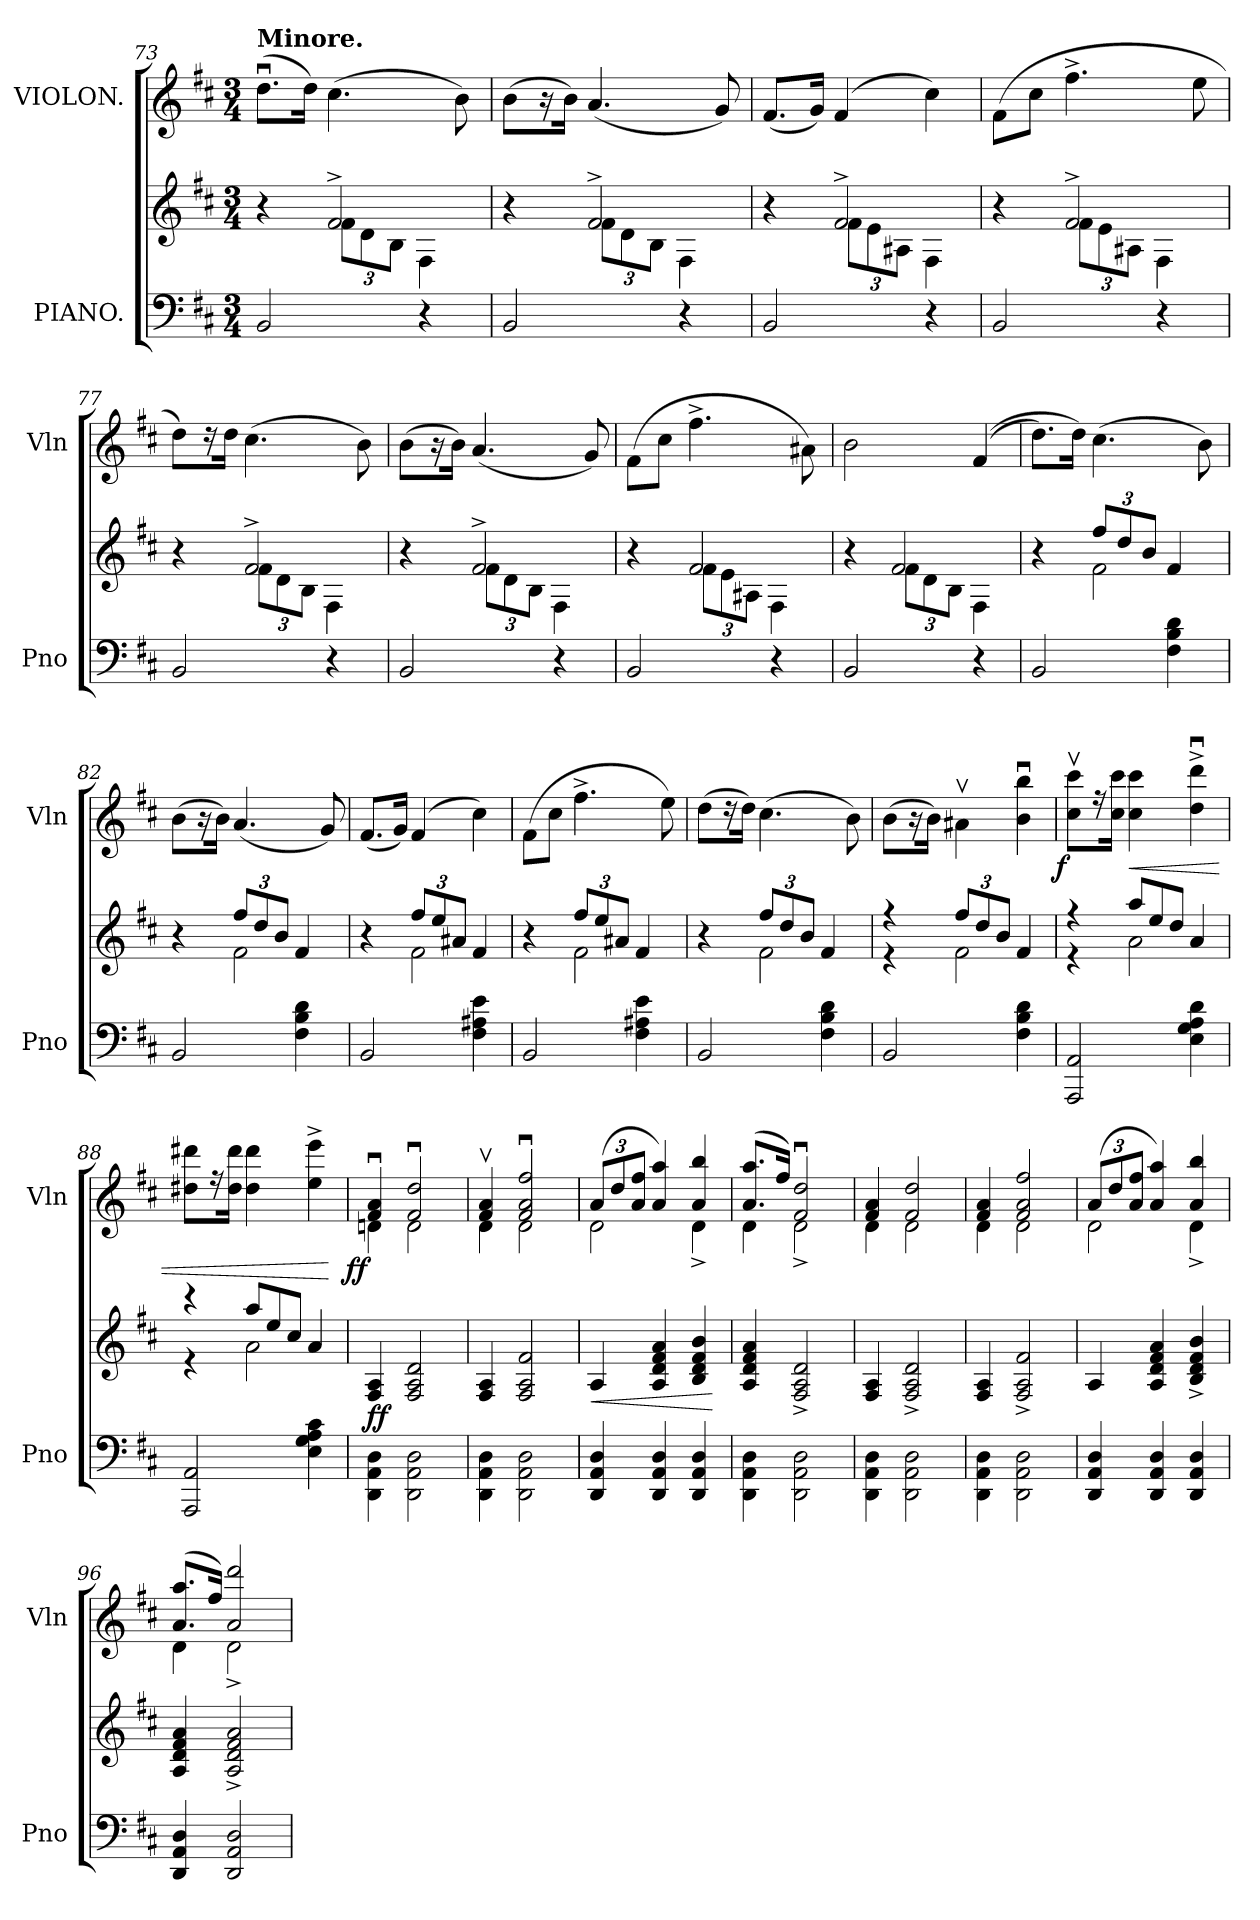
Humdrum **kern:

**kern	**kern	**dynam	**kern	**dynam
*part2	*part2	*part2	*part1	*part1
*staff3	*staff2	*staff2/3	*staff1	*staff1
*I"PIANO.	*	*	*I"VIOLON.	*
*I'Pno	*	*	*I'Vln	*
*clefF4	*clefG2	*	*clefG2	*
*k[f#c#]	*k[f#c#]	*	*k[f#c#]	*
*D:	*D:	*	*D:	*
*M3/4	*M3/4	*	*M3/4	*
=73	=73	=73	=73	=73
*	*^	*	*	*
!	!	!	!	!LO:TX:a:B:t=Minore.	!
2BB/	4r	4ryy	.	(8.ddu\L	.
.	.	.	.	16dd\Jk)	.
.	2f#^/	12f#\L	.	(4.cc#\	.
.	.	12d\	.	.	.
.	.	12B\J	.	.	.
4r	.	4F#\	.	.	.
.	.	.	.	8b\)	.
=74	=74	=74	=74	=74	=74
2BB/	4r	4ryy	.	(8b\L	.
.	.	.	.	16r	.
.	.	.	.	16b\Jk)	.
.	2f#^/	12f#\L	.	(4.a/	.
.	.	12d\	.	.	.
.	.	12B\J	.	.	.
4r	.	4F#\	.	.	.
.	.	.	.	8g/)	.
=75	=75	=75	=75	=75	=75
2BB/	4r	4ryy	.	(8.f#/L	.
.	.	.	.	16g/Jk)	.
.	2f#^/	12f#\L	.	(4f#/	.
.	.	12e\	.	.	.
.	.	12A#X\J	.	.	.
4r	.	4F#\	.	4cc#\)	.
=76	=76	=76	=76	=76	=76
2BB/	4r	4ryy	.	(8f#\L	.
.	.	.	.	8cc#\J	.
.	2f#^/	12f#\L	.	4.ff#^<\	.
.	.	12e\	.	.	.
.	.	12A#X\J	.	.	.
4r	.	4F#\	.	.	.
.	.	.	.	8ee\	.
=77	=77	=77	=77	=77	=77
2BB/	4r	4ryy	.	8dd\L)	.
.	.	.	.	16r	.
.	.	.	.	16dd\Jk	.
.	2f#^/	12f#\L	.	(4.cc#\	.
.	.	12d\	.	.	.
.	.	12B\J	.	.	.
4r	.	4F#\	.	.	.
.	.	.	.	8b\)	.
=78	=78	=78	=78	=78	=78
2BB/	4r	4ryy	.	(8b\L	.
.	.	.	.	16r	.
.	.	.	.	16b\Jk)	.
.	2f#^/	12f#\L	.	(4.a/	.
.	.	12d\	.	.	.
.	.	12B\J	.	.	.
4r	.	4F#\	.	.	.
.	.	.	.	8g/)	.
=79	=79	=79	=79	=79	=79
2BB/	4r	4ryy	.	(8f#\L	.
.	.	.	.	8cc#\J	.
.	2f#/	12f#\L	.	4.ff#^<\	.
.	.	12e\	.	.	.
.	.	12A#X\J	.	.	.
4r	.	4F#\	.	.	.
.	.	.	.	8a#X\)	.
=80	=80	=80	=80	=80	=80
2BB/	4r	4ryy	.	2b\	.
.	2f#/	12f#\L	.	.	.
.	.	12d\	.	.	.
.	.	12B\J	.	.	.
4r	.	4F#\	.	((4f#/	.
=81	=81	=81	=81	=81	=81
2BB/	4r	4ryy	.	8.dd\L)	.
.	.	.	.	16dd\Jk)	.
.	12ff#/L	2f#\	.	(4.cc#\	.
.	12dd/	.	.	.	.
.	12b/J	.	.	.	.
4F#\ 4B\ 4d\	4f#/	.	.	.	.
.	.	.	.	8b\)	.
=82	=82	=82	=82	=82	=82
2BB/	4r	4ryy	.	(8b\L	.
.	.	.	.	16r	.
.	.	.	.	16b\Jk)	.
.	12ff#/L	2f#\	.	(4.a/	.
.	12dd/	.	.	.	.
.	12b/J	.	.	.	.
4F#\ 4B\ 4d\	4f#/	.	.	.	.
.	.	.	.	8g/)	.
=83	=83	=83	=83	=83	=83
2BB/	4r	4ryy	.	(8.f#/L	.
.	.	.	.	16g/Jk)	.
.	12ff#/L	2f#\	.	(4f#/	.
.	12ee/	.	.	.	.
.	12a#X/J	.	.	.	.
4F#\ 4A#X\ 4e\	4f#/	.	.	4cc#\)	.
=84	=84	=84	=84	=84	=84
2BB/	4r	4ryy	.	(8f#\L	.
.	.	.	.	8cc#\J	.
.	12ff#/L	2f#\	.	4.ff#^<\	.
.	12ee/	.	.	.	.
.	12a#X/J	.	.	.	.
4F#\ 4A#X\ 4e\	4f#/	.	.	.	.
.	.	.	.	8ee\)	.
=85	=85	=85	=85	=85	=85
2BB/	4r	4ryy	.	(8dd\L	.
.	.	.	.	16r	.
.	.	.	.	16dd\Jk)	.
.	12ff#/L	2f#\	.	(4.cc#\	.
.	12dd/	.	.	.	.
.	12b/J	.	.	.	.
4F#\ 4B\ 4d\	4f#/	.	.	.	.
.	.	.	.	8b\)	.
=86	=86	=86	=86	=86	=86
2BB/	4r	4r	.	(8b\L	.
.	.	.	.	16r	.
.	.	.	.	16b\Jk)	.
.	12ff#/L	2f#\	.	4a#Xv\	.
.	12dd/	.	.	.	.
.	12b/J	.	.	.	.
4F#\ 4B\ 4d\	4f#/	.	.	4bu\ 4bbu\	.
=87	=87	=87	=87	=87	=87
!	!	!	!	!	!LO:DY:rj
2AAA/ 2AA/	4r	4r	.	8cc#v\ 8ccc#v\L	f
.	.	.	.	16r	.
.	.	.	.	16cc#\ 16ccc#\Jk	.
*	*Xtuplet	*	*	*	*
!	!	!	!	!	!LO:HP:b
.	12aa/L	2a\	.	4cc#\ 4ccc#\	<
.	12ee/	.	.	.	.
.	12dd/J	.	.	.	.
4E\ 4G\ 4A\ 4d\	4a/	.	.	4dd^<u\ 4ddd^<u\	.
=88	=88	=88	=88	=88	=88
2AAA/ 2AA/	4r	4r	.	8dd#X\ 8ddd#X\L	.
.	.	.	.	16r	.
.	.	.	.	16dd#\ 16ddd#\Jk	.
.	12aa/L	2a\	.	4dd#\ 4ddd#\	.
.	12ee/	.	.	.	.
.	12cc#/J	.	.	.	.
4E\ 4G\ 4A\ 4c#\	4a/	.	.	4ee^<\ 4eee^<\	.
*	*v	*v	*	*	*
.	.	.	.	[
=89	=89	=89	=89	=89
*	*	*	*^	*
!	!	!	!	!	!LO:DY:rj
4DD\ 4AA\ 4D\	4F#/ 4A/	ff	4f#u/ 4au/	4dn\	ff
2DD\ 2AA\ 2D\	2F#/ 2A/ 2d/	.	2f#u/ 2ddu/	2d\	.
=90	=90	=90	=90	=90	=90
4DD\ 4AA\ 4D\	4F#/ 4A/	.	4f#v/ 4av/	4d\	.
2DD\ 2AA\ 2D\	2F#/ 2A/ 2f#/	.	2f#u/ 2au/ 2ff#u/	2d\	.
=91	=91	=91	=91	=91	=91
4DD/ 4AA/ 4D/	4A/	<	(12a/L	2d\	.
.	.	.	12dd/	.	.
.	.	.	12a/ 12ff#/J	.	.
4DD/ 4AA/ 4D/	4A/ 4d/ 4f#/ 4a/	.	4a/ 4aa/)	.	.
4DD/ 4AA/ 4D/	4B/ 4d/ 4f#/ 4b/	.	4a/ 4bb/	4d^\	.
*	*	*	*v	*v	*
.	.	[	.	.
=92	=92	=92	=92	=92
*	*	*	*^	*
4DD\ 4AA\ 4D\	4A/ 4d/ 4f#/ 4a/	.	(8.a/ 8.aa/L	4d\	.
.	.	.	16ff#/Jk)	.	.
2DD\ 2AA\ 2D\	2F#^>/ 2A^>/ 2d^>/	.	2f#u/ 2ddu/	2d^\	.
=93	=93	=93	=93	=93	=93
4DD\ 4AA\ 4D\	4F#/ 4A/	.	4f#/ 4a/	4d\	.
2DD\ 2AA\ 2D\	2F#^>/ 2A^>/ 2d^>/	.	2f#/ 2dd/	2d\	.
=94	=94	=94	=94	=94	=94
4DD\ 4AA\ 4D\	4F#/ 4A/	.	4f#/ 4a/	4d\	.
2DD\ 2AA\ 2D\	2F#^>/ 2A^>/ 2f#^>/	.	2f#/ 2a/ 2ff#/	2d\	.
=95	=95	=95	=95	=95	=95
4DD/ 4AA/ 4D/	4A/	.	(12a/L	2d\	.
.	.	.	12dd/	.	.
.	.	.	12a/ 12ff#/J	.	.
4DD/ 4AA/ 4D/	4A/ 4d/ 4f#/ 4a/	.	4a/ 4aa/)	.	.
4DD/ 4AA/ 4D/	4B^/ 4d^/ 4f#^/ 4b^/	.	4a/ 4bb/	4d^\	.
=96	=96	=96	=96	=96	=96
4DD/ 4AA/ 4D/	4A/ 4d/ 4f#/ 4a/	.	(8.a/ 8.aa/L	4d\	.
.	.	.	16ff#/Jk)	.	.
2DD/ 2AA/ 2D/	2A^/ 2d^/ 2f#^/ 2a^/	.	2a/ 2ddd/	2d^\	.
*	*	*	*v	*v	*
=	=	=	=	=
*-	*-	*-	*-	*-
